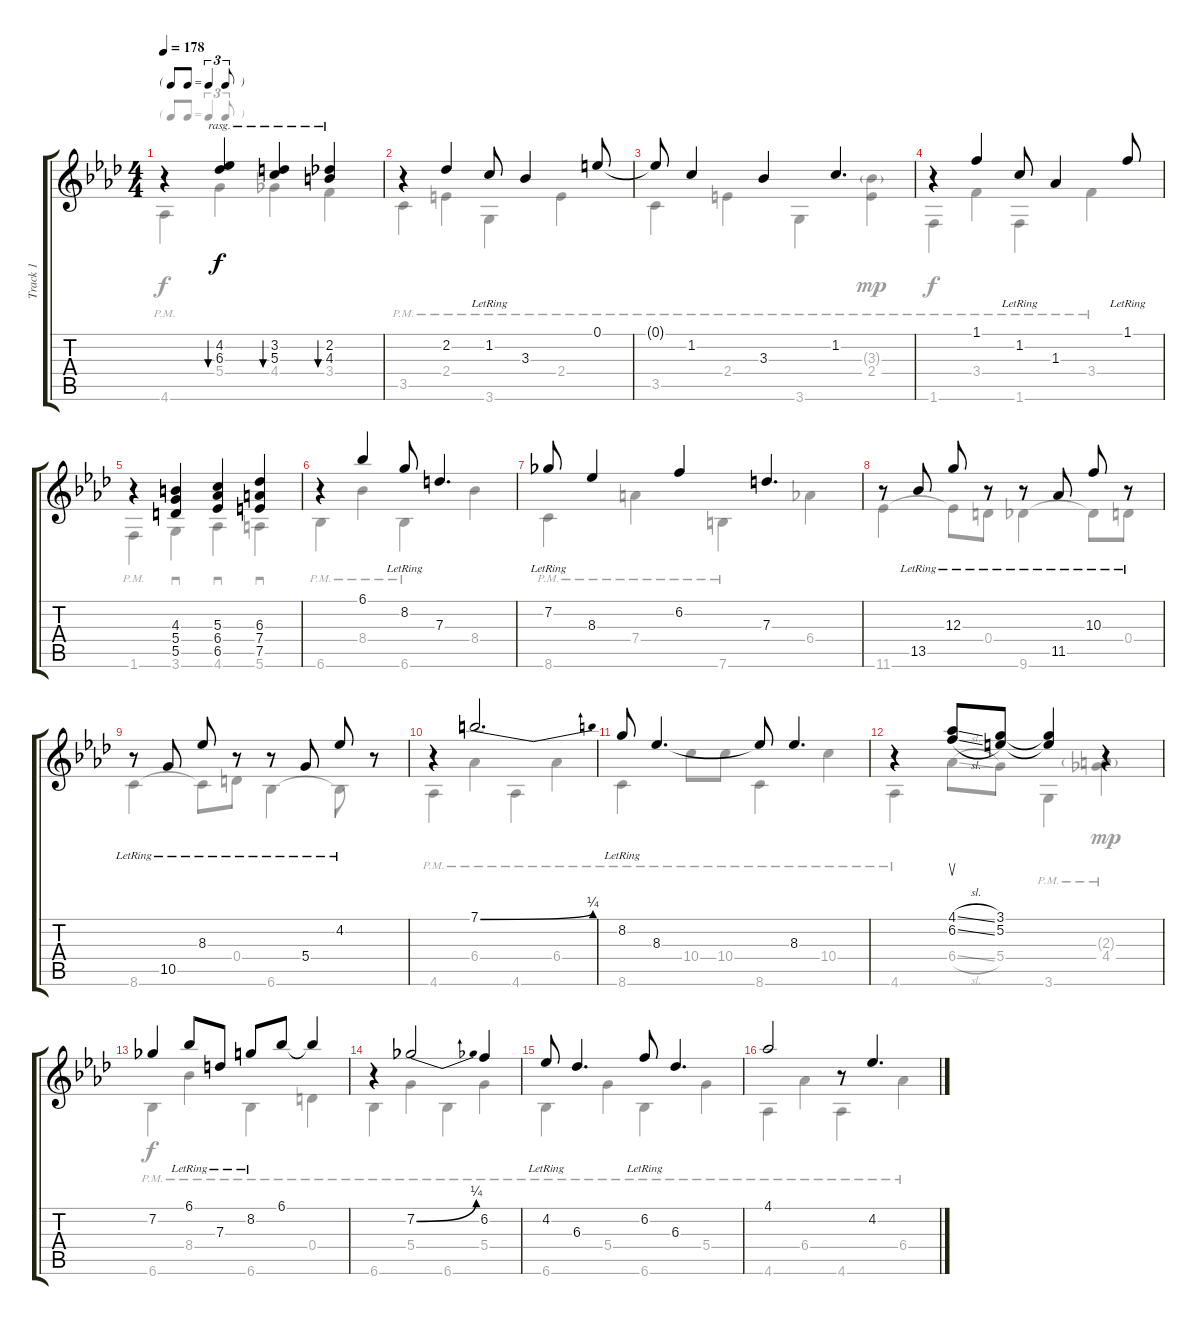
\track ("Track 1" "Track 1") {instrument acousticguitarsteel}
\staff {score tabs}
\tuning (E4 B3 G3 D3 A2 E2) {hide}
\voice
\ts (4 4)
\tf triplet8th
\tempo 178
\clef g2
\ks ab
r.4{dy f} (4.2 6.3).4{bu 480 rasg ii} (3.2 5.3).4{bu 480 rasg ii} (2.2 4.3).4{bu 480 rasg ii} |
r.4 2.2.4 1.2{lr}.8 3.3.4 0.1.8 |
0.1{t}.8 1.2.4 3.3.4 1.2.4{d} |
r.4 1.1.4 1.2{lr}.8 1.3.4 1.1{lr}.8 |
r.4 (4.3 5.4 5.5).4 (5.3 6.4 6.5).4 (6.3 7.4 7.5).4 |
r.4 6.1.4 8.2{lr}.8 7.3.4{d} |
7.2{lr}.8 8.3.4 6.2.4 7.3.4{d} |
r.8 13.5{lr}.8 12.3{lr}.8 r.8 r.8 11.5{lr}.8 10.3{lr}.8 r.8 |
r.8 10.5{lr}.8 8.3{lr}.8 r.8 r.8 5.4{lr}.8 4.2{lr}.8 r.8 |
r.4 7.1{be (bend 0 0 60 1)}.2{d} |
8.2{lr}.8 8.3.4{d} 8.3{t}.8 8.3.4{d} |
r.4 (4.1{sl} 6.2{sl}).8{su} (3.1 5.2).8 (3.1{t} 5.2{t}).4 r.4 |
7.2.4 6.1{lr}.8 7.3{lr}.8 8.2{lr}.8 6.1.8 6.1{t}.4 |
r.4 7.2{be (bend 0 0 60 1)}.2 6.2.4 |
4.2{lr}.8 6.3.4{d} 6.2{lr}.8 6.3.4{d} |
4.1.2 r.8 4.2.4{d}
\voice
\clef g2
\ottava regular
\simile none
\ks ab
4.6{pm}.4{dy f} 5.4.4 4.4.4 3.4.4 |
3.5{pm}.4 2.4{pm}.4 3.6{pm}.4 2.4{pm}.4 |
3.5{pm}.4 2.4{pm}.4 3.6{pm}.4 (3.3{g} 2.4{pm}).4{dy mp} |
1.6{pm}.4{dy f} 3.4{pm}.4 1.6{pm}.4 3.4{pm}.4 |
1.6{pm}.4 3.6.4{sd} 4.6.4{sd} 5.6.4{sd} |
6.6{pm}.4 8.4{pm}.4 6.6{pm}.4 8.4.4 |
8.6{pm}.4 7.4{pm}.4 7.6{pm}.4 6.4.4 |
11.6.4 11.6{t}.8 0.4.8 9.6.4 9.6{t}.8 0.4.8 |
8.6.4 8.6{t}.8 0.4.8 6.6.4 6.6{t}.8 r.8 |
4.6{pm}.4 6.4{pm}.4 4.6{pm}.4 6.4{pm}.4 |
8.6{pm}.4 10.4{pm}.8 10.4{pm}.8 8.6{pm}.4 10.4{pm}.4 |
4.6{pm}.4 6.4{sl}.8 5.4.8 3.6{pm}.4 (2.3{g} 4.4{pm}).4{dy mp} |
6.6{pm}.4{dy f} 8.4{pm}.4 6.6{pm}.4 0.4{pm}.4 |
6.6{pm}.4 5.4{pm}.4 6.6{pm}.4 5.4{pm}.4 |
6.6{pm}.4 5.4{pm}.4 6.6{pm}.4 5.4{pm}.4 |
4.6{pm}.4 6.4{pm}.4 4.6{pm}.4 6.4{pm}.4
